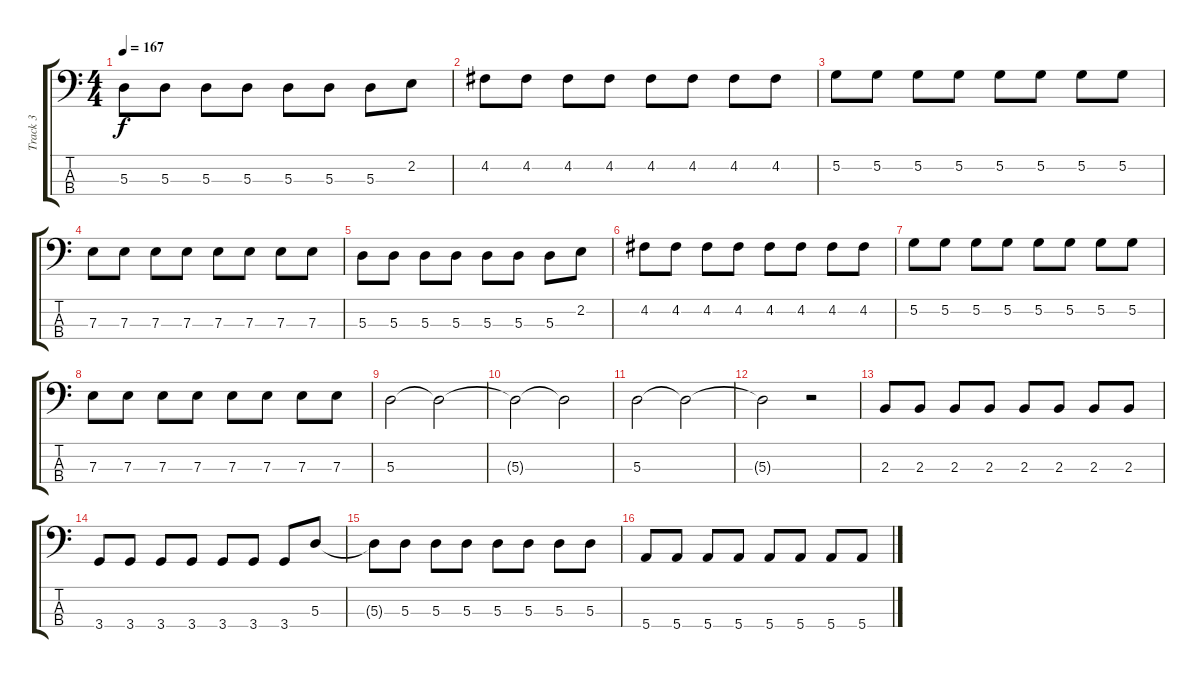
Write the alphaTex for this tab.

\track ("Track 3" "Track 3") {instrument electricbassfinger}
\staff {score tabs}
\tuning (G2 D2 A1 E1) {hide}
\ts (4 4)
\tempo 167
\clef f4
\ks c
5.3.8{dy f} 5.3.8 5.3.8 5.3.8 5.3.8 5.3.8 5.3.8 2.2.8 |
4.2.8 4.2.8 4.2.8 4.2.8 4.2.8 4.2.8 4.2.8 4.2.8 |
5.2.8 5.2.8 5.2.8 5.2.8 5.2.8 5.2.8 5.2.8 5.2.8 |
7.3.8 7.3.8 7.3.8 7.3.8 7.3.8 7.3.8 7.3.8 7.3.8 |
5.3.8 5.3.8 5.3.8 5.3.8 5.3.8 5.3.8 5.3.8 2.2.8 |
4.2.8 4.2.8 4.2.8 4.2.8 4.2.8 4.2.8 4.2.8 4.2.8 |
5.2.8 5.2.8 5.2.8 5.2.8 5.2.8 5.2.8 5.2.8 5.2.8 |
7.3.8 7.3.8 7.3.8 7.3.8 7.3.8 7.3.8 7.3.8 7.3.8 |
5.3.2 5.3{t}.2 |
5.3{t}.2 5.3{t}.2 |
5.3.2 5.3{t}.2 |
5.3{t}.2 r.2 |
2.3.8 2.3.8 2.3.8 2.3.8 2.3.8 2.3.8 2.3.8 2.3.8 |
3.4.8 3.4.8 3.4.8 3.4.8 3.4.8 3.4.8 3.4.8 5.3.8 |
5.3{t}.8 5.3.8 5.3.8 5.3.8 5.3.8 5.3.8 5.3.8 5.3.8 |
5.4.8 5.4.8 5.4.8 5.4.8 5.4.8 5.4.8 5.4.8 5.4.8
